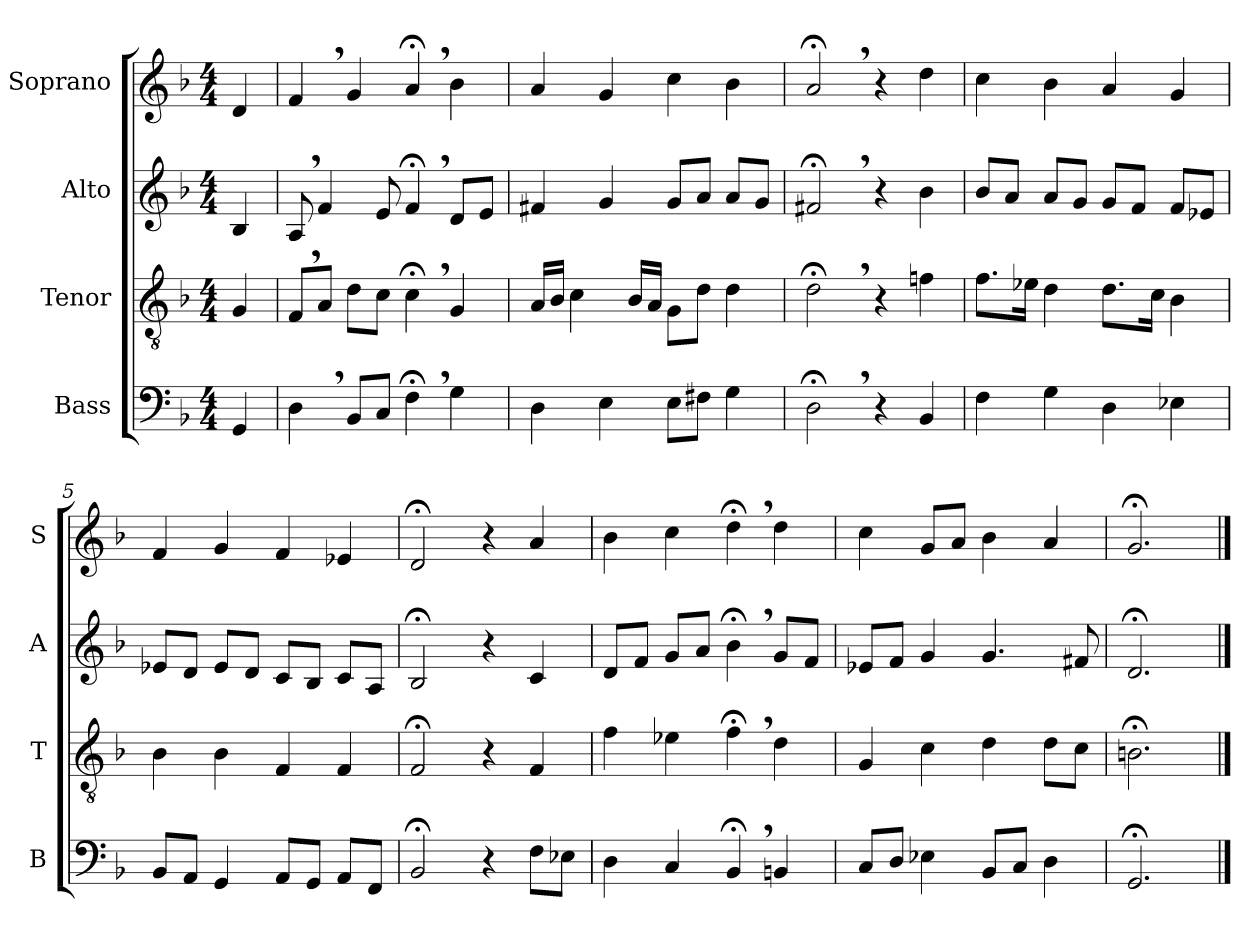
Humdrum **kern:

**kern	**kern	**kern	**kern
*part4	*part3	*part2	*part1
*staff4	*staff3	*staff2	*staff1
*I"Bass	*I"Tenor	*I"Alto	*I"Soprano
*I'B	*I'T	*I'A	*I'S
*clefF4	*clefGv2	*clefG2	*clefG2
*k[b-]	*k[b-]	*k[b-]	*k[b-]
*M4/4	*M4/4	*M4/4	*M4/4
=	=	=	=
4GG/	4G/	4B-/	4d/
=1	=1	=1	=1
4D,\	8F,/L	8A,/	4f,/
.	8A/J	4f/	.
8BB-/L	8d\L	.	4g/
8C/J	8c\J	8e/	.
4F;<,\	4c;<,\	4f;<,/	4a;<,/
4G\	4G/	8d/L	4b-\
.	.	8e/J	.
=2	=2	=2	=2
4D\	16A/LL	4f#X/	4a/
.	16B-/JJ	.	.
.	4c\	.	.
4E\	.	4g/	4g/
.	16B-/LL	.	.
.	16A/JJ	.	.
8E\L	8G\L	8g/L	4cc\
8F#X\J	8d\J	8a/J	.
4G\	4d\	8a/L	4b-\
.	.	8g/J	.
=3	=3	=3	=3
2D;<,\	2d;<,\	2f#X;<,/	2a;<,/
4r	4r	4r	4r
4BB-/	4fn\	4b-\	4dd\
=4	=4	=4	=4
4F\	8.f\L	8b-/L	4cc\
.	.	8a/J	.
.	16e-X\Jk	.	.
4G\	4d\	8a/L	4b-\
.	.	8g/J	.
4D\	8.d\L	8g/L	4a/
.	.	8f/J	.
.	16c\Jk	.	.
4E-X\	4B-\	8f/L	4g/
.	.	8e-X/J	.
=5	=5	=5	=5
8BB-/L	4B-\	8e-X/L	4f/
8AA/J	.	8d/J	.
4GG/	4B-\	8e-/L	4g/
.	.	8d/J	.
8AA/L	4F/	8c/L	4f/
8GG/J	.	8B-/J	.
8AA/L	4F/	8c/L	4e-X/
8FF/J	.	8A/J	.
=6	=6	=6	=6
2BB-;</	2F;</	2B-;</	2d;</
4r	4r	4r	4r
8F\L	4F/	4c/	4a/
8E-X\J	.	.	.
=7	=7	=7	=7
4D\	4f\	8d/L	4b-\
.	.	8f/J	.
4C/	4e-X\	8g/L	4cc\
.	.	8a/J	.
4BB-;<,/	4f;<,\	4b-;<,\	4dd;<,\
4BBn/	4d\	8g/L	4dd\
.	.	8f/J	.
=8	=8	=8	=8
8C/L	4G/	8e-X/L	4cc\
8D/J	.	8f/J	.
4E-X\	4c\	4g/	8g/L
.	.	.	8a/J
8BB-/L	4d\	4.g/	4b-\
8C/J	.	.	.
4D\	8d\L	.	4a/
.	8c\J	8f#X/	.
=9	=9	=9	=9
2.GG;</	2.Bn;<\	2.d;</	2.g;</
==	==	==	==
*-	*-	*-	*-
